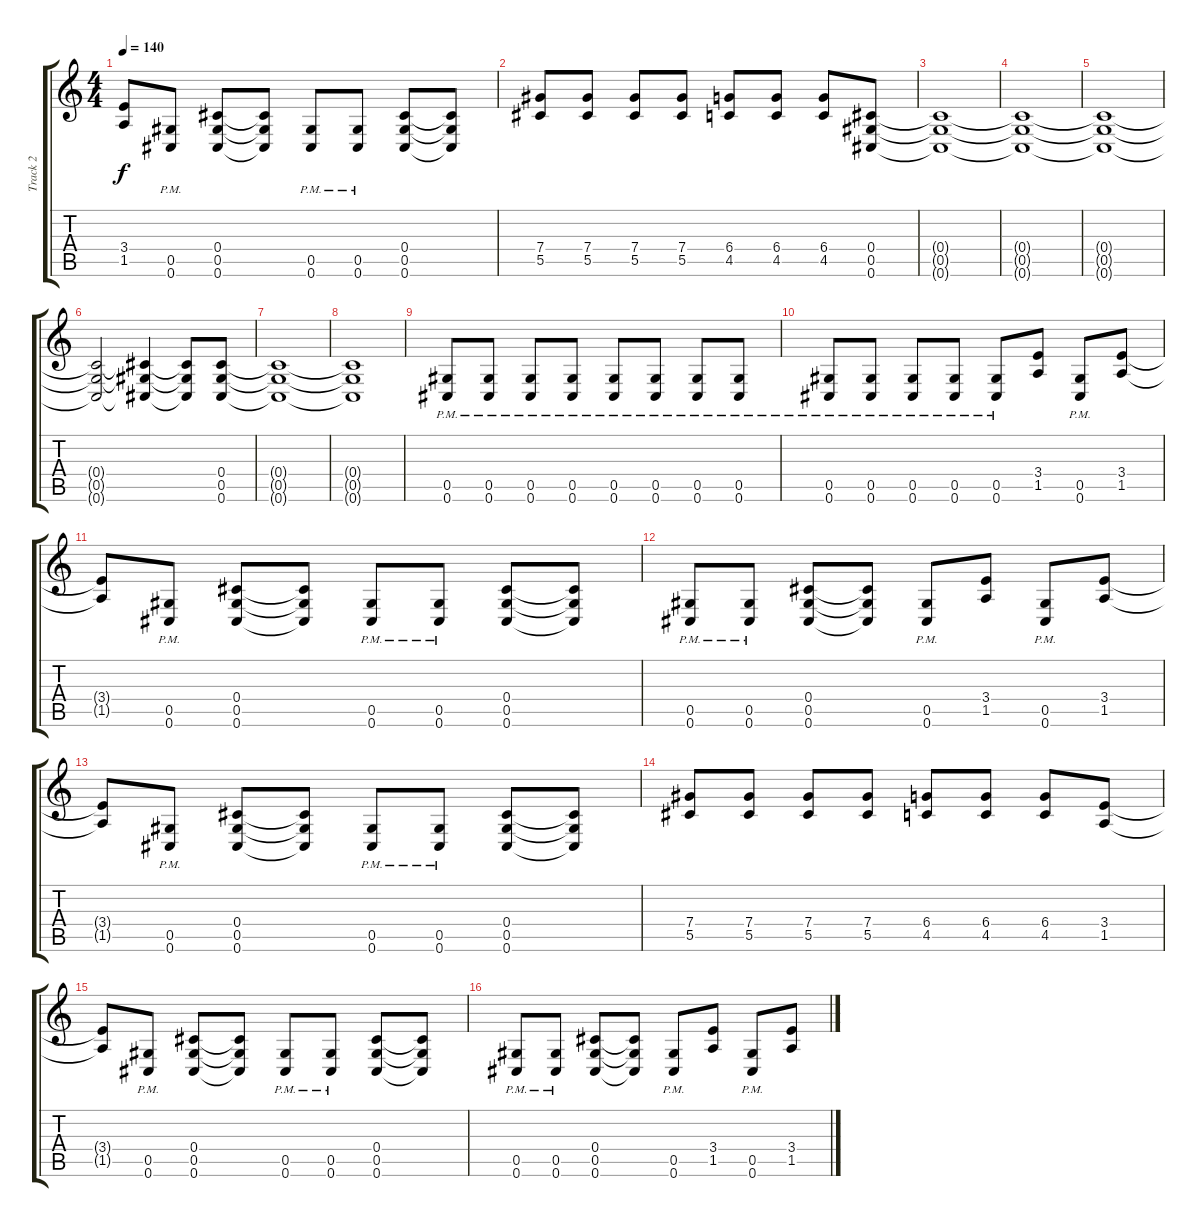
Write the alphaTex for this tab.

\track ("Track 2" "Track 2") {instrument distortionguitar}
\staff {score tabs}
\tuning (Eb4 Bb3 Gb3 Db3 Ab2 Db2) {hide}
\ts (4 4)
\tempo 140
\clef g2
\ks c
(3.4{t} 1.5{t}).8{dy f} (0.5{pm} 0.6{pm}).8 (0.4 0.5 0.6).8 (0.4{t} 0.5{t} 0.6{t}).8 (0.5{pm} 0.6{pm}).8 (0.5{pm} 0.6{pm}).8 (0.4 0.5 0.6).8 (0.4{t} 0.5{t} 0.6{t}).8 |
(7.4 5.5).8 (7.4 5.5).8 (7.4 5.5).8 (7.4 5.5).8 (6.4 4.5).8 (6.4 4.5).8 (6.4 4.5).8 (0.4 0.5 0.6).8 |
(0.4{t} 0.5{t} 0.6{t}).1 |
(0.4{t} 0.5{t} 0.6{t}).1 |
(0.4{t} 0.5{t} 0.6{t}).1 |
(0.4{t} 0.5{t} 0.6{t}).2 (0.4{t} 0.5{t} 0.6{t}).4 (0.4{t} 0.5{t} 0.6{t}).8 (0.4 0.5 0.6).8 |
(0.4{t} 0.5{t} 0.6{t}).1 |
(0.4{t} 0.5{t} 0.6{t}).1 |
(0.5{pm} 0.6{pm}).8 (0.5{pm} 0.6{pm}).8 (0.5{pm} 0.6{pm}).8 (0.5{pm} 0.6{pm}).8 (0.5{pm} 0.6{pm}).8 (0.5{pm} 0.6{pm}).8 (0.5{pm} 0.6{pm}).8 (0.5{pm} 0.6{pm}).8 |
(0.5{pm} 0.6{pm}).8 (0.5{pm} 0.6{pm}).8 (0.5{pm} 0.6{pm}).8 (0.5{pm} 0.6{pm}).8 (0.5{pm} 0.6{pm}).8 (3.4 1.5).8 (0.5{pm} 0.6{pm}).8 (3.4 1.5).8 |
(3.4{t} 1.5{t}).8 (0.5{pm} 0.6{pm}).8 (0.4 0.5 0.6).8 (0.4{t} 0.5{t} 0.6{t}).8 (0.5{pm} 0.6{pm}).8 (0.5{pm} 0.6{pm}).8 (0.4 0.5 0.6).8 (0.4{t} 0.5{t} 0.6{t}).8 |
(0.5{pm} 0.6{pm}).8 (0.5{pm} 0.6{pm}).8 (0.4 0.5 0.6).8 (0.4{t} 0.5{t} 0.6{t}).8 (0.5 0.6{pm}).8 (3.4 1.5).8 (0.5{pm} 0.6{pm}).8 (3.4 1.5).8 |
(3.4{t} 1.5{t}).8 (0.5{pm} 0.6{pm}).8 (0.4 0.5 0.6).8 (0.4{t} 0.5{t} 0.6{t}).8 (0.5{pm} 0.6{pm}).8 (0.5{pm} 0.6{pm}).8 (0.4 0.5 0.6).8 (0.4{t} 0.5{t} 0.6{t}).8 |
(7.4 5.5).8 (7.4 5.5).8 (7.4 5.5).8 (7.4 5.5).8 (6.4 4.5).8 (6.4 4.5).8 (6.4 4.5).8 (3.4 1.5).8 |
(3.4{t} 1.5{t}).8 (0.5{pm} 0.6{pm}).8 (0.4 0.5 0.6).8 (0.4{t} 0.5{t} 0.6{t}).8 (0.5{pm} 0.6{pm}).8 (0.5{pm} 0.6{pm}).8 (0.4 0.5 0.6).8 (0.4{t} 0.5{t} 0.6{t}).8 |
(0.5{pm} 0.6{pm}).8 (0.5{pm} 0.6{pm}).8 (0.4 0.5 0.6).8 (0.4{t} 0.5{t} 0.6{t}).8 (0.5 0.6{pm}).8 (3.4 1.5).8 (0.5{pm} 0.6{pm}).8 (3.4 1.5).8
